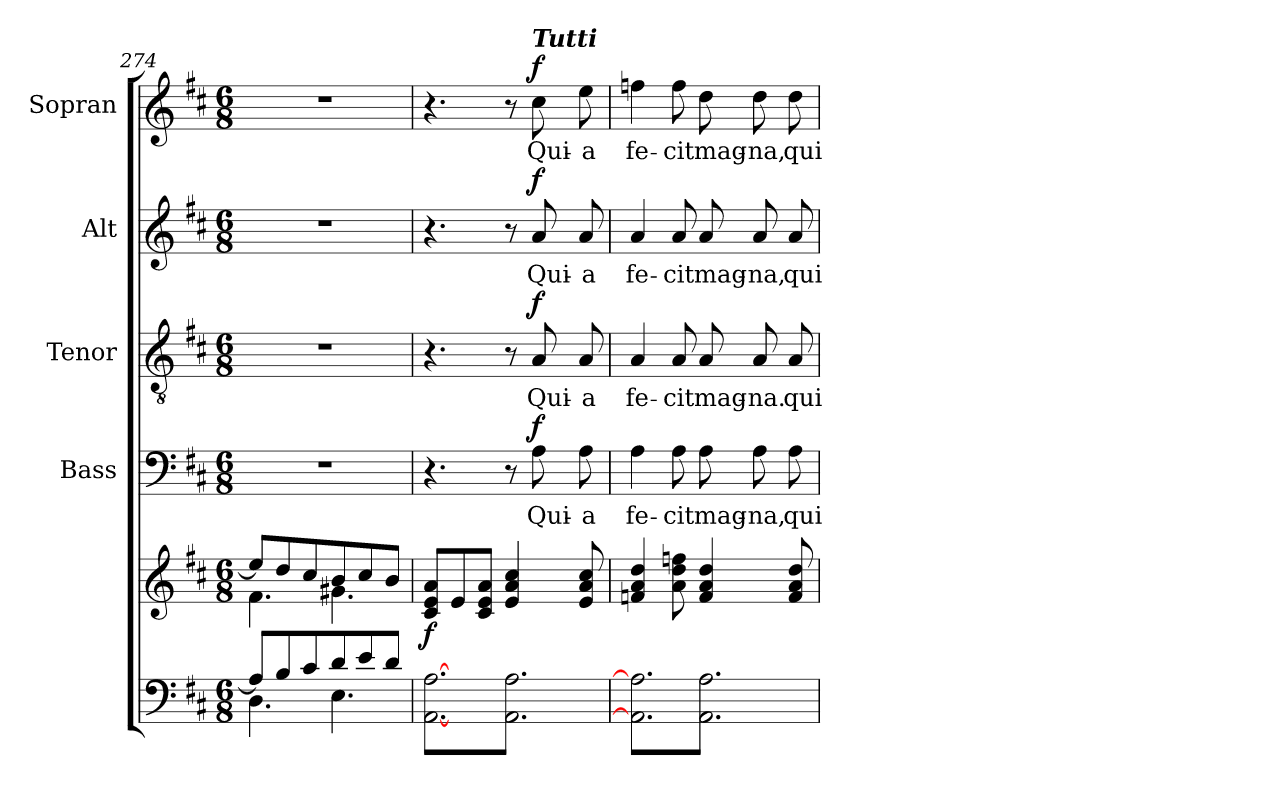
**kern	**kern	**dynam	**kern	**text	**dynam	**kern	**text	**dynam	**kern	**text	**dynam	**kern	**text	**dynam
*part5	*part5	*part5	*part4	*part4	*part4	*part3	*part3	*part3	*part2	*part2	*part2	*part1	*part1	*part1
*staff6	*staff5	*staff5/6	*staff4	*staff4	*staff4	*staff3	*staff3	*staff3	*staff2	*staff2	*staff2	*staff1	*staff1	*staff1
*	*	*	*I"Bass	*	*	*I"Tenor	*	*	*I"Alt	*	*	*I"Sopran	*	*
*	*	*	*I'B	*	*	*I'T	*	*	*I'A	*	*	*I'S	*	*
*clefF4	*clefG2	*	*clefF4	*	*	*clefGv2	*	*	*clefG2	*	*	*clefG2	*	*
*k[f#c#]	*k[f#c#]	*	*k[f#c#]	*	*	*k[f#c#]	*	*	*k[f#c#]	*	*	*k[f#c#]	*	*
*D:	*D:	*	*D:	*	*	*D:	*	*	*D:	*	*	*D:	*	*
*M6/8	*M6/8	*	*M6/8	*	*	*M6/8	*	*	*M6/8	*	*	*M6/8	*	*
=274	=274	=274	=274	=274	=274	=274	=274	=274	=274	=274	=274	=274	=274	=274
*^	*^	*	*	*	*	*	*	*	*	*	*	*	*	*
8A#/L]	4.D\	8ee/L]	4.f#\	.	2.r	.	.	2.r	.	.	2.r	.	.	2.r	.	.
8B/	.	8dd/	.	.	.	.	.	.	.	.	.	.	.	.	.	.
8c#/	.	8cc#/	.	.	.	.	.	.	.	.	.	.	.	.	.	.
8d/	4.E\	8b/	4.g#X\	.	.	.	.	.	.	.	.	.	.	.	.	.
8e/	.	8cc#/	.	.	.	.	.	.	.	.	.	.	.	.	.	.
8d/J	.	8b/J	.	.	.	.	.	.	.	.	.	.	.	.	.	.
*v	*v	*	*	*	*	*	*	*	*	*	*	*	*	*	*	*
*	*v	*v	*	*	*	*	*	*	*	*	*	*	*	*	*
=275	=275	=275	=275	=275	=275	=275	=275	=275	=275	=275	=275	=275	=275	=275
!	!	!LO:DY:b	!	!	!	!	!	!	!	!	!	!	!	!
*tremolo	*	*	*	*	*	*	*	*	*	*	*	*	*	*
[8AA\ [8A\L	8c#/ 8e/ 8a/L	f	4.r	.	.	4.r	.	.	4.r	.	.	4.r	.	.
8AA\ 8A\	8e/	.	.	.	.	.	.	.	.	.	.	.	.	.
8AA\ 8A\	8c#/ 8e/ 8a/J	.	.	.	.	.	.	.	.	.	.	.	.	.
8AA\ 8A\	4e/ 4a/ 4cc#/	.	8r	.	.	8r	.	.	8r	.	.	8r	.	.
!	!	!	!	!	!	!	!	!	!	!	!	!LO:TX:a:Bi:t=Tutti	!	!
!	!	!	!	!LO:LY:b	!LO:DY:a	!	!LO:LY:b	!LO:DY:a	!	!LO:LY:b	!LO:DY:a	!	!LO:LY:b	!LO:DY:a
8AA\ 8A\	.	.	8A\	Qui-	f	8A/	Qui-	f	8a/	Qui-	f	8cc#\	Qui-	f
!	!	!	!	!LO:LY:b	!	!	!LO:LY:b	!	!	!LO:LY:b	!	!	!LO:LY:b	!
8AA\ 8A\J	8e/ 8a/ 8cc#/	.	8A\	-a	.	8A/	-a	.	8a/	-a	.	8ee\	-a	.
=276	=276	=276	=276	=276	=276	=276	=276	=276	=276	=276	=276	=276	=276	=276
!	!	!	!	!LO:LY:b	!	!	!LO:LY:b	!	!	!LO:LY:b	!	!	!LO:LY:b	!
8AA\] 8A\]L	4fn/ 4a/ 4dd/	.	4A\	fe-	.	4A/	fe-	.	4a/	fe-	.	4ffn\	fe-	.
8AA\ 8A\	.	.	.	.	.	.	.	.	.	.	.	.	.	.
!	!	!	!	!LO:LY:b	!	!	!LO:LY:b	!	!	!LO:LY:b	!	!	!LO:LY:b	!
8AA\ 8A\	8a\ 8dd\ 8ffn\	.	8A\	-cit	.	8A/	-cit	.	8a/	-cit	.	8ff\	-cit	.
!	!	!	!	!LO:LY:b	!	!	!LO:LY:b	!	!	!LO:LY:b	!	!	!LO:LY:b	!
8AA\ 8A\	4f/ 4a/ 4dd/	.	8A\	mag-	.	8A/	mag-	.	8a/	mag-	.	8dd\	mag-	.
!	!	!	!	!LO:LY:b	!	!	!LO:LY:b	!	!	!LO:LY:b	!	!	!LO:LY:b	!
8AA\ 8A\	.	.	8A\	-na,	.	8A/	-na.	.	8a/	-na,	.	8dd\	-na,	.
!	!	!	!	!LO:LY:b	!	!	!LO:LY:b	!	!	!LO:LY:b	!	!	!LO:LY:b	!
8AA\ 8A\J	8f/ 8a/ 8dd/	.	8A\	qui	.	8A/	qui	.	8a/	qui	.	8dd\	qui	.
*Xtremolo	*	*	*	*	*	*	*	*	*	*	*	*	*	*
=	=	=	=	=	=	=	=	=	=	=	=	=	=	=
*-	*-	*-	*-	*-	*-	*-	*-	*-	*-	*-	*-	*-	*-	*-
